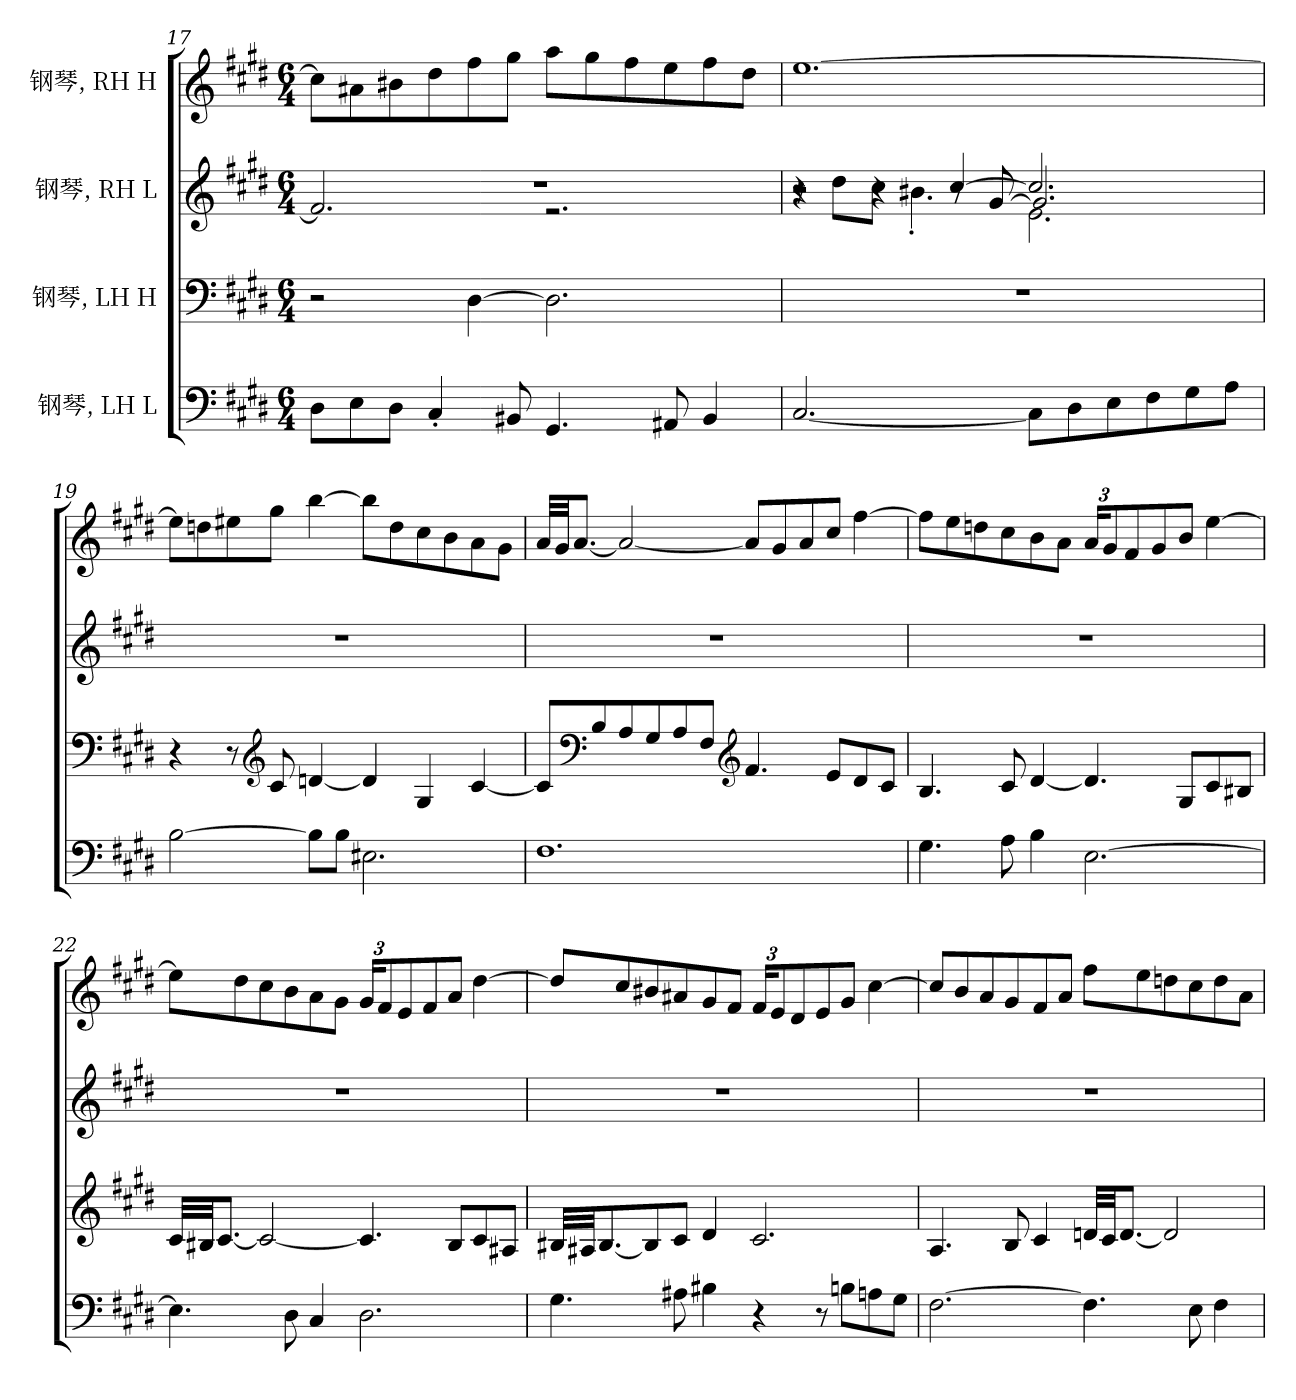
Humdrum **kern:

**kern	**kern	**kern	**kern
*part4	*part3	*part2	*part1
*staff4	*staff3	*staff2	*staff1
*I"钢琴, LH L	*I"钢琴, LH H	*I"钢琴, RH L	*I"钢琴, RH H
*clefF4	*clefF4	*clefG2	*clefG2
*k[f#c#g#d#]	*k[f#c#g#d#]	*k[f#c#g#d#]	*k[f#c#g#d#]
*M6/4	*M6/4	*M6/4	*M6/4
=17	=17	=17	=17
*	*	*^	*
8D#\L	2r	1.r	2.f#/]	8cc#\L]
8E\	.	.	.	8a#X\
8D#\J	.	.	.	8b#X\
4C#'/	.	.	.	8dd#\
.	[4D#\	.	.	8ff#\
8BB#X/	.	.	.	8gg#\J
4.GG#/	2.D#\]	.	2.r	8aa\L
.	.	.	.	8gg#\
.	.	.	.	8ff#\
8AA#X/	.	.	.	8ee\
4BB#/	.	.	.	8ff#\
.	.	.	.	8dd#\J
!!LO:LB:g=z
=18	=18	=18	=18	=18
*	*	*	*^	*
[2.C#/	1.r	2r	8r	4r	[1.ee
.	.	.	8dd#\L	.	.
.	.	.	8cc#\J	4r	.
.	.	.	4.b#X'\	.	.
.	.	[4cc#/	.	8r	.
.	.	.	.	[8g#/	.
8C#\L]	.	2.cc#/]	2.e\	2.g#/]	.
8D#\	.	.	.	.	.
8E\	.	.	.	.	.
8F#\	.	.	.	.	.
8G#\	.	.	.	.	.
8A\J	.	.	.	.	.
*	*	*v	*v	*v	*
=19	=19	=19	=19
[2B\	4r	1.r	8ee\L]
.	.	.	8ddn\
.	8r	.	8ee#X\
*	*clefG2	*	*
.	8c#/	.	8gg#\J
8B\L]	[4dn/	.	[4bb\
8B\J	.	.	.
2.E#X\	4d/]	.	8bb\L]
.	.	.	8dd\
.	4G#/	.	8cc#\
.	.	.	8b\
.	[4c#/	.	8a\
.	.	.	8g#\J
!!LO:PB:g=z
=20	=20	=20	=20
1.F#	8c#/L]	1.r	32a/LLL
.	.	.	32g#/JJ
.	.	.	[8.a/J
*	*clefF4	*	*
.	8B/	.	.
.	8A/	.	2a/_
.	8G#/	.	.
.	8A/	.	.
.	8F#/J	.	.
*	*clefG2	*	*
.	4.f#/	.	8a/L]
.	.	.	8g#/
.	.	.	8a/
.	8e/L	.	8cc#/J
.	8d#/	.	[4ff#\
.	8c#/J	.	.
=21	=21	=21	=21
4.G#\	4.B/	1.r	8ff#\L]
.	.	.	8ee\
.	.	.	8ddn\
8A\	8c#/	.	8cc#\
4B\	[4d#/	.	8b\
.	.	.	8a\J
*	*	*	*Xbrackettup
[2.E\	4.d#/]	.	24a/KL
.	.	.	12g#/
.	.	.	8f#/
.	.	.	8g#/
.	8G#/L	.	8b/J
.	8c#/	.	[4ee\
.	8B#X/J	.	.
!!LO:LB:g=z
=22	=22	=22	=22
4.E\]	32c#/LLL	1.r	8ee\L]
.	32B#X/JJ	.	.
.	[8.c#/J	.	.
.	.	.	8dd#\
.	2c#/_	.	8cc#\
8D#\	.	.	8b\
4C#/	.	.	8a\
.	.	.	8g#\J
2.D#\	4.c#/]	.	24g#/KL
.	.	.	12f#/
.	.	.	8e/
.	.	.	8f#/
.	8B#/L	.	8a/J
.	8c#/	.	[4dd#\
.	8A#X/J	.	.
=23	=23	=23	=23
4.G#\	32B#X/LLL	1.r	8dd#/L]
.	32A#X/JJ	.	.
.	[8.B#/	.	.
.	.	.	8cc#/
.	8B#/]	.	8b#X/
8A#X\	8c#/J	.	8a#X/
4B#X\	4d#/	.	8g#/
.	.	.	8f#/J
4r	2.c#/	.	24f#/KL
.	.	.	12e/
.	.	.	8d#/
8r	.	.	8e/
8Bn\L	.	.	8g#/J
8An\	.	.	[4cc#\
8G#\J	.	.	.
!!LO:LB:g=z
=24	=24	=24	=24
[2.F#\	4.A/	1.r	8cc#/L]
.	.	.	8b/
.	.	.	8a/
.	8B/	.	8g#/
.	4c#/	.	8f#/
.	.	.	8a/J
4.F#\]	32dn/LLL	.	8ff#\L
.	32c#/JJ	.	.
.	[8.d/J	.	.
.	.	.	8ee\
.	2d/]	.	8ddn\
8E\	.	.	8cc#\
4F#\	.	.	8dd\
.	.	.	8a\J
=	=	=	=
*-	*-	*-	*-
